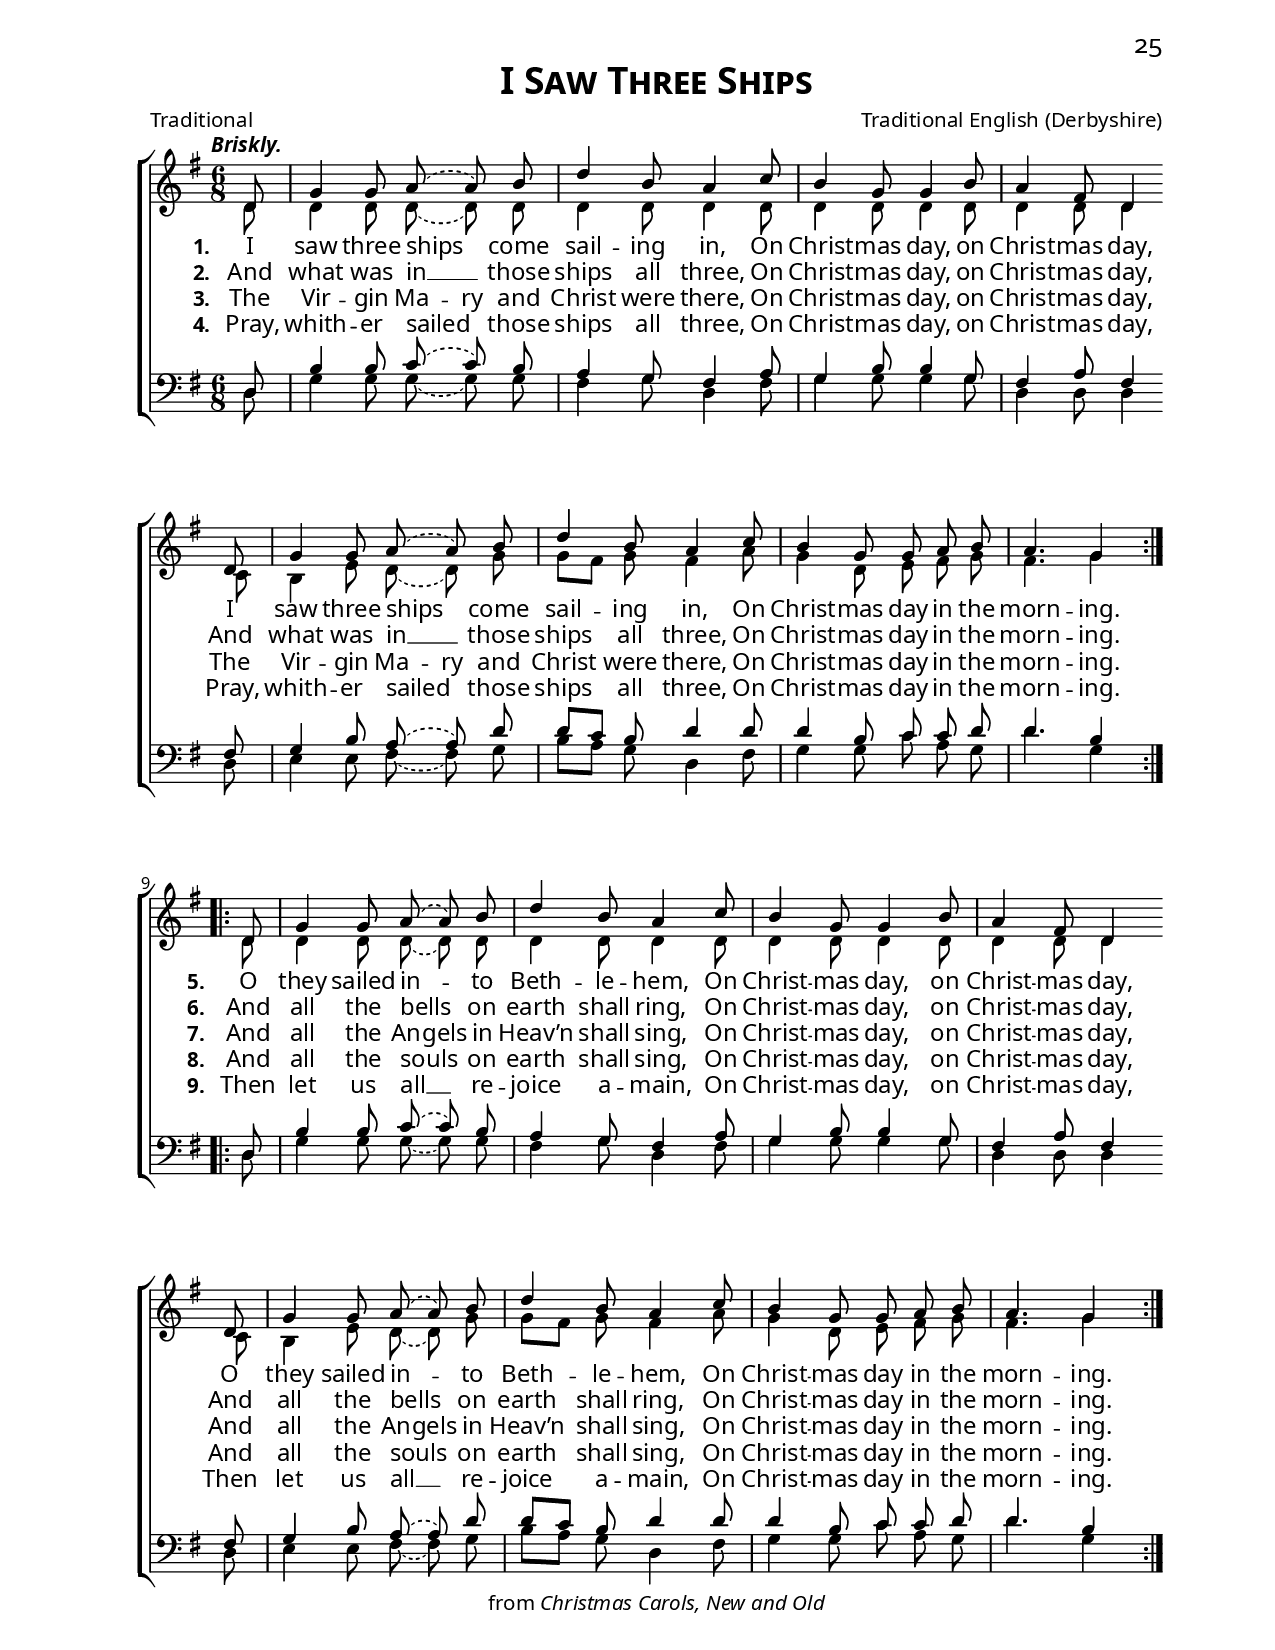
\version "2.14.2"
\include "util.ly"
\header {
  title = \markup{\override #'(font-name . "Garamond Premier Pro Semibold"){ \abs-fontsize #18 \smallCapsOldStyle"I Saw Three Ships"}}
  poet = \markup\oldStyleNum"Traditional"
  composer = \markup\oldStyleNum"Traditional English (Derbyshire)"
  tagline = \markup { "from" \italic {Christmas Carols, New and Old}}
}
\paper {
  paper-height = 11\in
  paper-width = 8.5\in
  indent = 0\in
  %system-system-spacing = #'((basic-distance . 10) (padding . 0))
  %system-system-spacing =
  %  #'((basic-distance . 0)
  %     (minimum-distance . 0)
  %     (padding . -0.35)
  %     (stretchability . 100))
  ragged-last-bottom = ##f
  ragged-bottom = ##f
  two-sided = ##t
  inner-margin = 1\in
  outer-margin = 0.75\in
  top-margin = 0.26\in
  bottom-margin = 0.25\in
  first-page-number = #025
  print-first-page-number = ##t
  headerLine = ""
  oddHeaderMarkup = \markup\fill-line{
     \override #'(font-name . "Garamond Premier Pro")\abs-fontsize #12.5
     \combine 
        \fill-line{"" \on-the-fly #print-page-number-check-first
        \oldStylePageNum""
        }
        \fill-line{\headerLine}
  }
  evenHeaderMarkup = \markup {
     \override #'(font-name . "Garamond Premier Pro")\abs-fontsize #12.5
     \combine
        \on-the-fly #print-page-number-check-first
        \oldStylePageNum""
        \fill-line{\headerLine}
  }
}
#(set-global-staff-size 18) \paper{ #(define fonts (make-pango-font-tree "Garamond Premier Pro" "Garamond Premier Pro" "Garamond Premier Pro" (/ 18 20))) }
global = {
  \key g \major
  \time 6/8
  \autoBeamOff
  \override DynamicLineSpanner #'staff-padding = #0.0
  \override DynamicLineSpanner #'Y-extent = #'(-1 . 1)
  \override DynamicText #'X-offset = #-6
}

sopMusic = \relative c' {
    \repeat volta 2 {
    \partial 8 d8 |
    \slurDashed  g4 g8\noBeam a\noBeam( a\noBeam) b |
    d4 b8 a4 c8 |
    
    b4 g8 g4 b8 |
    a4 fis8 d4 \bar"" d8 |
    g4 g8\noBeam a\noBeam( a\noBeam) b |
    
    d4 b8 a4 c8 |
    b4 g8\noBeam g\noBeam a\noBeam b |
    \partial 8*5 a4. g4 \break
  }
}
sopWords = \lyricmode {
  
}

altoMusic = \relative c' {
  d8 |
  \slurDashed d4 d8 d\noBeam( d\noBeam) d |
  d4 d8 d4 d8 |
  
  d4 d8 d4 d8 |
  d4 d8 d4 c8 |
  b4 e8 d\noBeam( d\noBeam) g |
  \slurSolid g[ fis] g8 fis4 a8 |
  g4 d8\noBeam e\noBeam fis\noBeam g |
  fis4. g4
}
altoWords = \lyricmode {
  \dropLyricsIX
  \set stanza = #"1. "
  \set ignoreMelismata = ##t
  I saw three ships _ come sail -- ing in,
  On Christ -- mas day, on Christ -- mas day,
  I saw three ships _ come sail -- ing in,
  On Christ -- mas day in the morn -- ing.
  
  
  \set stanza = #"5. "
  \set ignoreMelismata = ##t
  O they sailed in -- _ to Beth -- le -- hem,
  On Christ -- mas day, on Christ -- mas day,
  O they sailed in -- _ to Beth -- le -- hem,
  On Christ -- mas day in the morn -- ing.
}
altoWordsII = \lyricmode {
  \dropLyricsIX
  \set stanza = #"2. "
  \set ignoreMelismata = ##t
  And what was in __ _ those ships all three,
  On Christ -- mas day, on Christ -- mas day,
  And what was in __ _ those ships all three,
  On Christ -- mas day in the morn -- ing.
  
  
  \set stanza = #"6. "
  \set ignoreMelismata = ##t
  And all the bells _ on earth shall ring,
  On Christ -- mas day, on Christ -- mas day,
  And all the bells _ on earth shall ring,
  On Christ -- mas day in the morn -- ing.
}
altoWordsIII = \lyricmode {
  \dropLyricsIX
  \set stanza = #"3. "
  \set ignoreMelismata = ##t
  The Vir -- gin Ma -- ry and Christ were there,
  On Christ -- mas day, on Christ -- mas day,
  The Vir -- gin Ma -- ry and Christ were there,
  On Christ -- mas day in the morn -- ing.
  
  
  \set stanza = #"7. "
  \set ignoreMelismata = ##t
  And all the An -- gels in Heav’n shall sing,
  On Christ -- mas day, on Christ -- mas day,
  And all the An -- gels in Heav’n shall sing,
  On Christ -- mas day in the morn -- ing.
}
altoWordsIV = \lyricmode {
  \dropLyricsIX
  \set stanza = #"4. "
  \set ignoreMelismata = ##t
  Pray, whith -- er sailed _ those ships all three,
  On Christ -- mas day, on Christ -- mas day,
  Pray, whith -- er sailed _ those ships all three,
  On Christ -- mas day in the morn -- ing.
  
  \set stanza = #"8. "
  \set ignoreMelismata = ##t
  And all the souls _ on earth shall sing,
  On Christ -- mas day, on Christ -- mas day,
  And all the souls _ on earth shall sing,
  On Christ -- mas day in the morn -- ing.
}
altoWordsV = \lyricmode {
  \dropLyricsIX
  \repeat unfold 32 \skip1
  \set stanza = #"9. "
  \set ignoreMelismata = ##t
  Then let us all __ _ re -- joice a -- main,
  On Christ -- mas day, on Christ -- mas day,
  Then let us all __ _ re -- joice a -- main,
  On Christ -- mas day in the morn -- ing.
}
altoWordsVI = \lyricmode {
}
altoWordsVII = \lyricmode {
}
altoWordsVIII = \lyricmode {
}
altoWordsIX = \lyricmode {
}

tenorMusic = \relative c {
  d8 |
  \slurDashed b'4 b8 c\noBeam( c\noBeam) b |
  a4 g8 fis4 a8 |
  
  g4 b8 b4 g8 |
  fis4 a8 fis4 fis8 |
  g4 b8 a\noBeam( a\noBeam) d |
  
  \slurSolid d[ c] b d4 d8 |
  d4 b8 c\noBeam c\noBeam d |
  d4. b4
}
tenorWords = \lyricmode {

}

bassMusic = \relative c {
  d8 |
  \slurDashed g4 g8 g\noBeam( g\noBeam) g |
  fis4 g8 d4 fis8 |
  
  g4 g8 g4 g8 |
  d4 d8 d4 d8 |
  e4 e8 fis\noBeam( fis\noBeam) g |
  
  \slurSolid b[ a] g d4 fis8 |
  g4 g8 c\noBeam a\noBeam g |
  d'4. g,4
}
bassWords = \lyricmode {

}

\score {
  <<
   \new ChoirStaff <<
%    \new Lyrics = sopranos \with { \override VerticalAxisGroup #'nonstaff-relatedstaff-spacing = #'((basic-distance . 1)) }
    \new Staff = women <<
      \new Voice = "sopranos" { \voiceOne << \global {\tempo \markup\italic"Briskly." \sopMusic \sopMusic} >> }
      \new Voice = "altos" { \voiceTwo << \global \repeat unfold2 \altoMusic >> }
    >>
    \new Lyrics \with { alignAboveContext = #"women" \override VerticalAxisGroup #'nonstaff-relatedstaff-spacing = #'((basic-distance . 1))} \lyricsto "sopranos" \sopWords
    \new Lyrics = "altosIX"  \with { alignBelowContext = #"women" } \lyricsto "sopranos" \altoWordsIX
    \new Lyrics = "altosVIII"  \with { alignBelowContext = #"women" } \lyricsto "sopranos" \altoWordsVIII
    \new Lyrics = "altosVII"  \with { alignBelowContext = #"women" } \lyricsto "sopranos" \altoWordsVII
    \new Lyrics = "altosVI"  \with { alignBelowContext = #"women" } \lyricsto "sopranos" \altoWordsVI
    \new Lyrics = "altosV"  \with { alignBelowContext = #"women" } \lyricsto "sopranos" \altoWordsV
    \new Lyrics = "altosIV"  \with { alignBelowContext = #"women" } \lyricsto "sopranos" \altoWordsIV
    \new Lyrics = "altosIII"  \with { alignBelowContext = #"women" } \lyricsto "sopranos" \altoWordsIII
    \new Lyrics = "altosII"  \with { alignBelowContext = #"women" } \lyricsto "sopranos" \altoWordsII
    \new Lyrics = "altos"  \with { alignBelowContext = #"women" \override VerticalAxisGroup #'nonstaff-relatedstaff-spacing = #'((padding . -0.7)) } \lyricsto "sopranos" \altoWords
   \new Staff = men <<
      \clef bass
      \new Voice = "tenors" { \voiceOne << \global \repeat unfold2 \tenorMusic >> }
      \new Voice = "basses" { \voiceTwo << \global \repeat unfold2 \bassMusic >> }
    >>
    \new Lyrics \with { alignAboveContext = #"men" \override VerticalAxisGroup #'nonstaff-relatedstaff-spacing = #'((basic-distance . 1)) } \lyricsto "tenors" \tenorWords
    \new Lyrics \with { alignBelowContext = #"men" \override VerticalAxisGroup #'nonstaff-relatedstaff-spacing = #'((basic-distance . 1)) } \lyricsto "basses" \bassWords
  >>
%    \new PianoStaff << \new Staff { \new Voice { \pianoRH } } \new Staff { \clef "bass" \pianoLH } >>
  >>
  \layout {
  \context {
    \Lyrics
    \override LyricText #'font-size = #1.3
  }
    \context {
      \Score
      %\override SpacingSpanner #'base-shortest-duration = #(ly:make-moment 1 8)
      %\override SpacingSpanner #'common-shortest-duration = #(ly:make-moment 1 4)
    }
    \context {
      % Remove all empty staves
      % \Staff \RemoveEmptyStaves \override VerticalAxisGroup #'remove-first = ##t
    }
    \context {
      \Lyrics
      \override LyricText #'X-offset = #center-on-word
    }
  }
}

